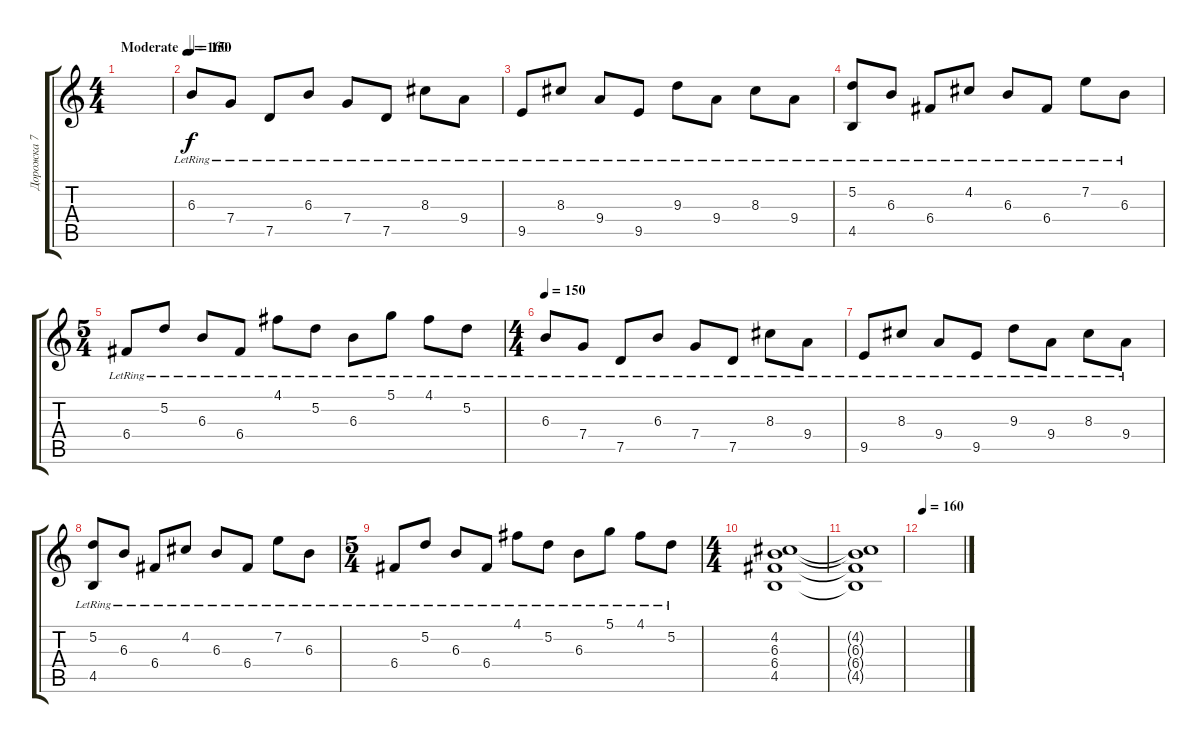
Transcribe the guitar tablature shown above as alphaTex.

\track ("Дорожка 7" "Дорожка 7") {instrument acousticguitarsteel}
\staff {score tabs}
\tuning (D4 A3 F3 C3 G2 D2) {hide}
\ts (4 4)
\tempo (160 "Moderate")
\clef g2
\ks c
|
\tempo 150
6.3{lr}.8 7.4{lr}.8 7.5{lr}.8 6.3{lr}.8 7.4{lr}.8 7.5{lr}.8 8.3{lr}.8 9.4{lr}.8 |
9.5{lr}.8 8.3{lr}.8 9.4{lr}.8 9.5{lr}.8 9.3{lr}.8 9.4{lr}.8 8.3{lr}.8 9.4{lr}.8 |
(5.2{lr} 4.5{lr}).8 6.3{lr}.8 6.4{lr}.8 4.2{lr}.8 6.3{lr}.8 6.4{lr}.8 7.2{lr}.8 6.3{lr}.8 |
\ts (5 4)
6.4{lr}.8 5.2{lr}.8 6.3{lr}.8 6.4{lr}.8 4.1{lr}.8 5.2{lr}.8 6.3{lr}.8 5.1{lr}.8 4.1{lr}.8 5.2{lr}.8 |
\ts (4 4)
\tempo 150
6.3{lr}.8 7.4{lr}.8 7.5{lr}.8 6.3{lr}.8 7.4{lr}.8 7.5{lr}.8 8.3{lr}.8 9.4{lr}.8 |
9.5{lr}.8 8.3{lr}.8 9.4{lr}.8 9.5{lr}.8 9.3{lr}.8 9.4{lr}.8 8.3{lr}.8 9.4{lr}.8 |
(5.2{lr} 4.5{lr}).8 6.3{lr}.8 6.4{lr}.8 4.2{lr}.8 6.3{lr}.8 6.4{lr}.8 7.2{lr}.8 6.3{lr}.8 |
\ts (5 4)
6.4{lr}.8 5.2{lr}.8 6.3{lr}.8 6.4{lr}.8 4.1{lr}.8 5.2{lr}.8 6.3{lr}.8 5.1{lr}.8 4.1{lr}.8 5.2{lr}.8 |
\ts (4 4)
(4.2 6.3 6.4 4.5).1 |
(4.2{t} 6.3{t} 6.4{t} 4.5{t}).1 |
\tempo 160
